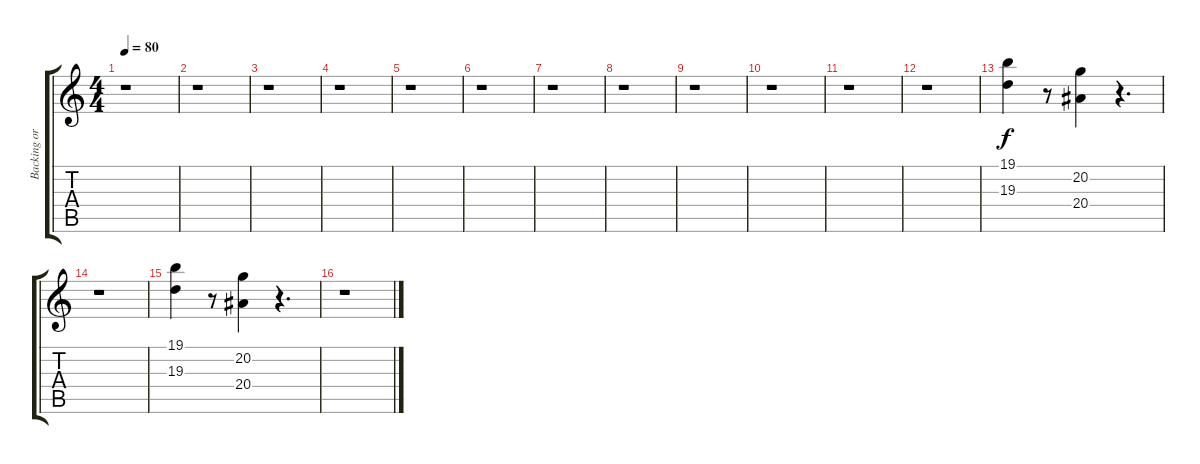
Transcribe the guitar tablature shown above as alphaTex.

\track ("Backing orchestra" "Backing or") {instrument orchestrahit}
\staff {score tabs}
\tuning (E4 B3 G3 D3 A2 E2) {hide}
\ts (4 4)
\tempo 80
\clef g2
\ks c
r.1{dy f} |
r.1 |
r.1 |
r.1 |
r.1 |
r.1 |
r.1 |
r.1 |
r.1 |
r.1 |
r.1 |
r.1 |
(19.1 19.3).4 r.8 (20.2 20.4).4 r.4{d} |
r.1 |
(19.1 19.3).4 r.8 (20.2 20.4).4 r.4{d} |
r.1
